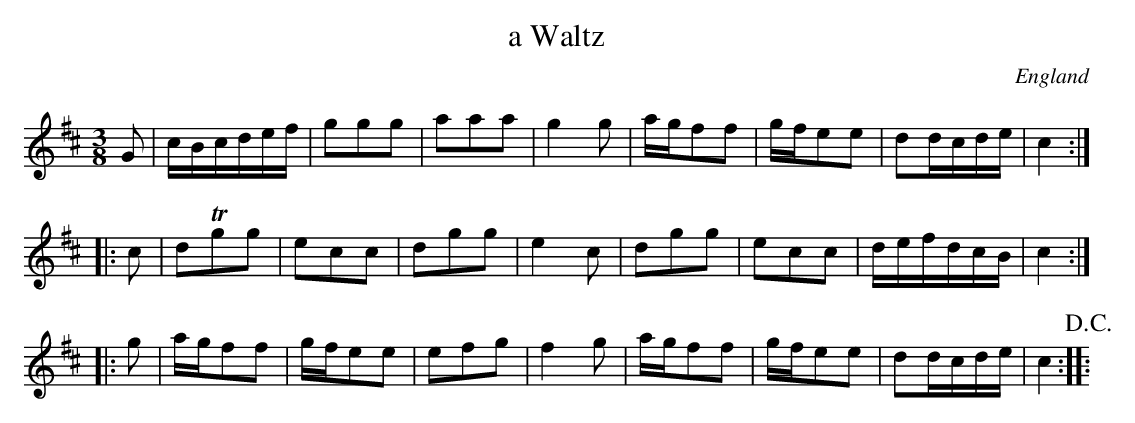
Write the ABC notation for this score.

X:1
T:a Waltz
L:1/8
M:3/8
O:England
K:D
G | \
c/B/c/d/e/f/ | ggg | aaa | g2g |\
a/g/ff | g/f/ee | dd/c/d/e/ | c2 ::
c |\
dTgg | ecc | dgg | e2c |\
dgg | ecc | d/e/f/d/c/B/ | c2 ::
g |\
a/g/ff | g/f/ee| efg | f2g |\
a/g/ff | g/f/ee | dd/c/d/e/ | c2 !D.C.! ::
